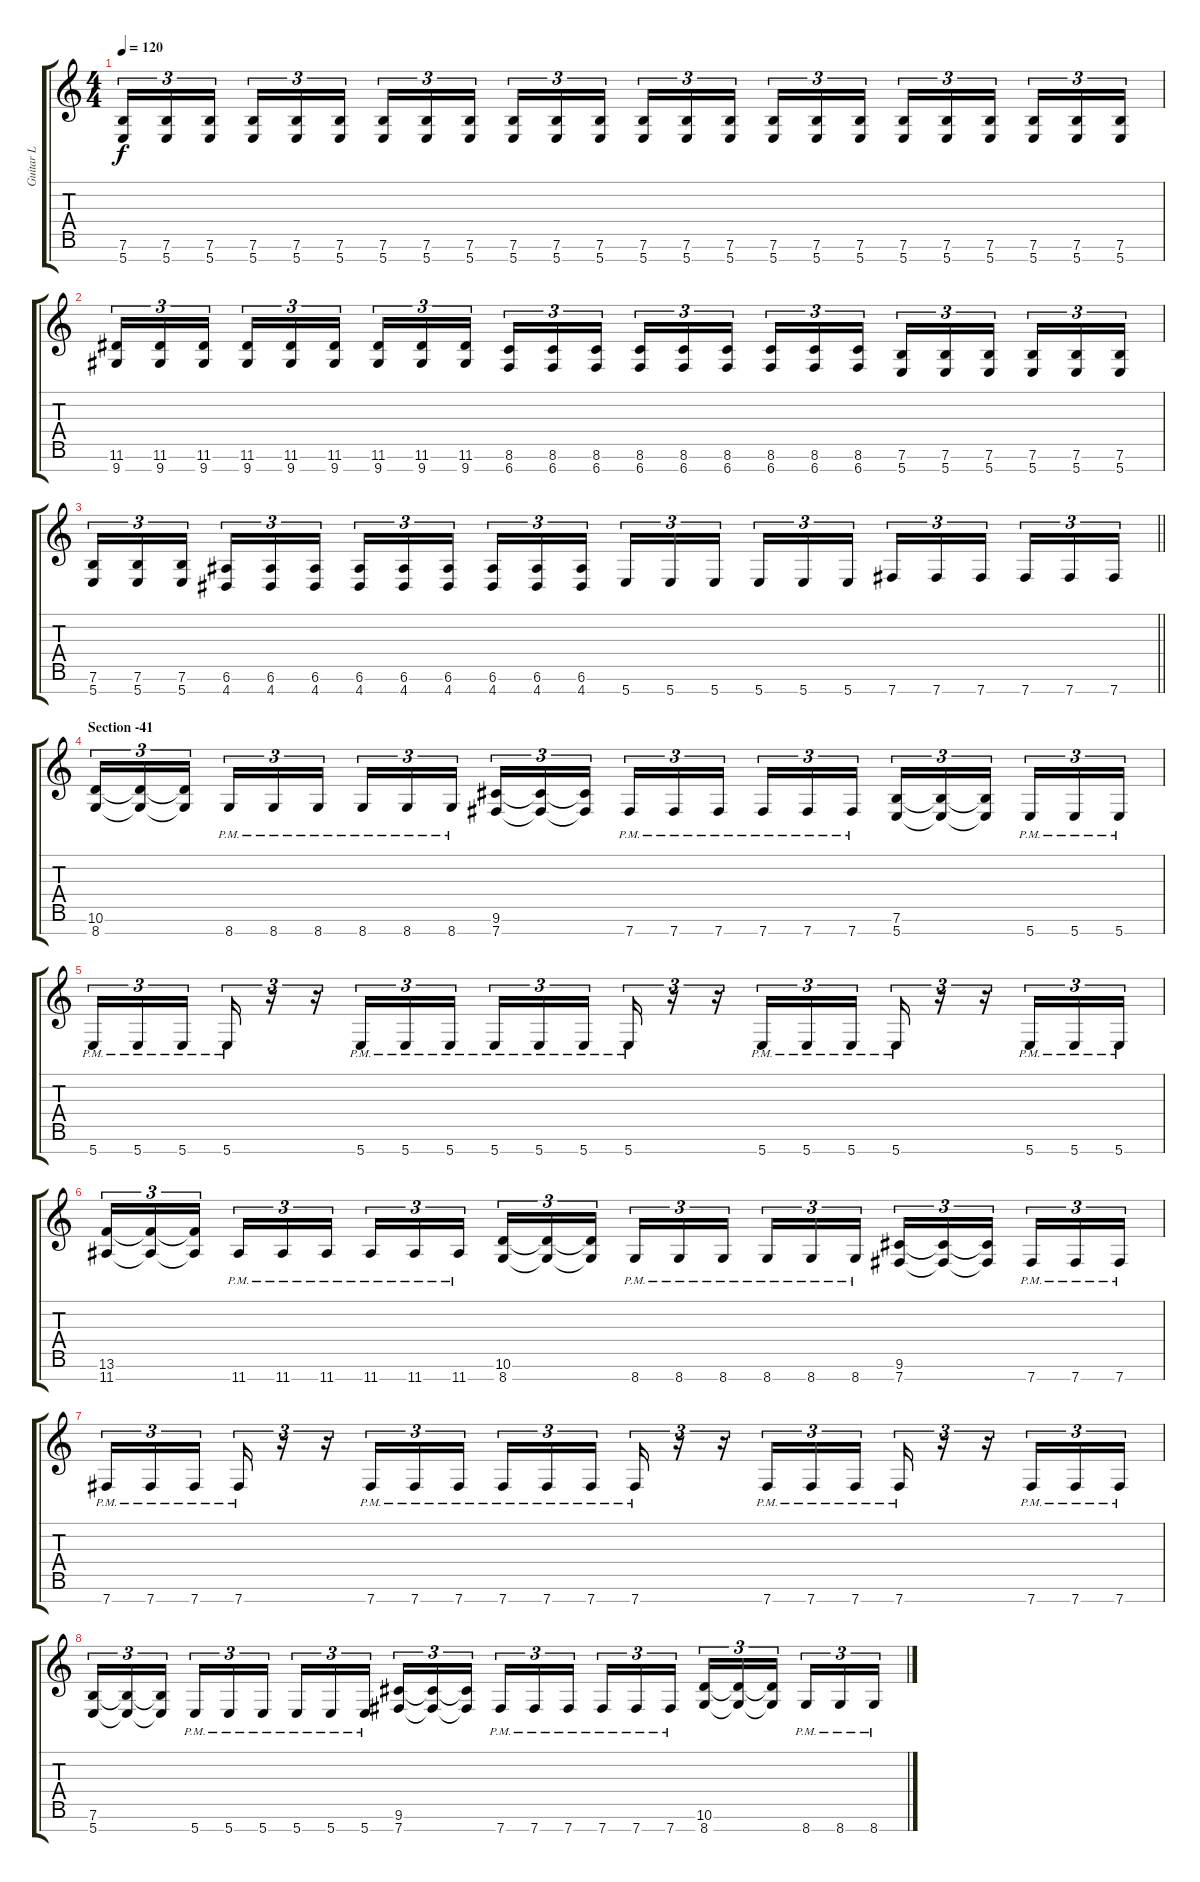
\track ("Guitar L" "Guitar L") {instrument distortionguitar}
\staff {score tabs}
\tuning (E4 B3 G3 D3 A2 E2 B1) {hide}
\ts (4 4)
\tempo 120
\clef g2
\ks c
(7.6 5.7).16{tu (3 2) dy f} (7.6 5.7).16{tu (3 2)} (7.6 5.7).16{tu (3 2) beam splitsecondary} (7.6 5.7).16{tu (3 2)} (7.6 5.7).16{tu (3 2)} (7.6 5.7).16{tu (3 2)} (7.6 5.7).16{tu (3 2)} (7.6 5.7).16{tu (3 2)} (7.6 5.7).16{tu (3 2) beam splitsecondary} (7.6 5.7).16{tu (3 2)} (7.6 5.7).16{tu (3 2)} (7.6 5.7).16{tu (3 2)} (7.6 5.7).16{tu (3 2)} (7.6 5.7).16{tu (3 2)} (7.6 5.7).16{tu (3 2) beam splitsecondary} (7.6 5.7).16{tu (3 2)} (7.6 5.7).16{tu (3 2)} (7.6 5.7).16{tu (3 2)} (7.6 5.7).16{tu (3 2)} (7.6 5.7).16{tu (3 2)} (7.6 5.7).16{tu (3 2) beam splitsecondary} (7.6 5.7).16{tu (3 2)} (7.6 5.7).16{tu (3 2)} (7.6 5.7).16{tu (3 2)} |
(11.6 9.7).16{tu (3 2)} (11.6 9.7).16{tu (3 2)} (11.6 9.7).16{tu (3 2) beam splitsecondary} (11.6 9.7).16{tu (3 2)} (11.6 9.7).16{tu (3 2)} (11.6 9.7).16{tu (3 2)} (11.6 9.7).16{tu (3 2)} (11.6 9.7).16{tu (3 2)} (11.6 9.7).16{tu (3 2) beam splitsecondary} (8.6 6.7).16{tu (3 2)} (8.6 6.7).16{tu (3 2)} (8.6 6.7).16{tu (3 2)} (8.6 6.7).16{tu (3 2)} (8.6 6.7).16{tu (3 2)} (8.6 6.7).16{tu (3 2) beam splitsecondary} (8.6 6.7).16{tu (3 2)} (8.6 6.7).16{tu (3 2)} (8.6 6.7).16{tu (3 2)} (7.6 5.7).16{tu (3 2)} (7.6 5.7).16{tu (3 2)} (7.6 5.7).16{tu (3 2) beam splitsecondary} (7.6 5.7).16{tu (3 2)} (7.6 5.7).16{tu (3 2)} (7.6 5.7).16{tu (3 2)} |
\barLineRight lightlight
(7.6 5.7).16{tu (3 2)} (7.6 5.7).16{tu (3 2)} (7.6 5.7).16{tu (3 2) beam splitsecondary} (6.6 4.7).16{tu (3 2)} (6.6 4.7).16{tu (3 2)} (6.6 4.7).16{tu (3 2)} (6.6 4.7).16{tu (3 2)} (6.6 4.7).16{tu (3 2)} (6.6 4.7).16{tu (3 2) beam splitsecondary} (6.6 4.7).16{tu (3 2)} (6.6 4.7).16{tu (3 2)} (6.6 4.7).16{tu (3 2)} 5.7.16{tu (3 2)} 5.7.16{tu (3 2)} 5.7.16{tu (3 2) beam splitsecondary} 5.7.16{tu (3 2)} 5.7.16{tu (3 2)} 5.7.16{tu (3 2)} 7.7.16{tu (3 2)} 7.7.16{tu (3 2)} 7.7.16{tu (3 2) beam splitsecondary} 7.7.16{tu (3 2)} 7.7.16{tu (3 2)} 7.7.16{tu (3 2)} |
\section ("" "Section -41")
(10.6 8.7).16{tu (3 2)} (10.6{t} 8.7{t}).16{tu (3 2)} (10.6{t} 8.7{t}).16{tu (3 2) beam splitsecondary} 8.7{pm}.16{tu (3 2)} 8.7{pm}.16{tu (3 2)} 8.7{pm}.16{tu (3 2)} 8.7{pm}.16{tu (3 2)} 8.7{pm}.16{tu (3 2)} 8.7{pm}.16{tu (3 2) beam splitsecondary} (9.6 7.7).16{tu (3 2)} (9.6{t} 7.7{t}).16{tu (3 2)} (9.6{t} 7.7{t}).16{tu (3 2)} 7.7{pm}.16{tu (3 2)} 7.7{pm}.16{tu (3 2)} 7.7{pm}.16{tu (3 2) beam splitsecondary} 7.7{pm}.16{tu (3 2)} 7.7{pm}.16{tu (3 2)} 7.7{pm}.16{tu (3 2)} (7.6 5.7).16{tu (3 2)} (7.6{t} 5.7{t}).16{tu (3 2)} (7.6{t} 5.7{t}).16{tu (3 2) beam splitsecondary} 5.7{pm}.16{tu (3 2)} 5.7{pm}.16{tu (3 2)} 5.7{pm}.16{tu (3 2)} |
5.7{pm}.16{tu (3 2)} 5.7{pm}.16{tu (3 2)} 5.7{pm}.16{tu (3 2) beam splitsecondary} 5.7{pm}.16{tu (3 2)} r.16{tu (3 2)} r.16{tu (3 2)} 5.7{pm}.16{tu (3 2)} 5.7{pm}.16{tu (3 2)} 5.7{pm}.16{tu (3 2) beam splitsecondary} 5.7{pm}.16{tu (3 2)} 5.7{pm}.16{tu (3 2)} 5.7{pm}.16{tu (3 2)} 5.7{pm}.16{tu (3 2)} r.16{tu (3 2)} r.16{tu (3 2)} 5.7{pm}.16{tu (3 2)} 5.7{pm}.16{tu (3 2)} 5.7{pm}.16{tu (3 2)} 5.7{pm}.16{tu (3 2)} r.16{tu (3 2)} r.16{tu (3 2)} 5.7{pm}.16{tu (3 2)} 5.7{pm}.16{tu (3 2)} 5.7{pm}.16{tu (3 2)} |
(13.6 11.7).16{tu (3 2)} (13.6{t} 11.7{t}).16{tu (3 2)} (13.6{t} 11.7{t}).16{tu (3 2) beam splitsecondary} 11.7{pm}.16{tu (3 2)} 11.7{pm}.16{tu (3 2)} 11.7{pm}.16{tu (3 2)} 11.7{pm}.16{tu (3 2)} 11.7{pm}.16{tu (3 2)} 11.7{pm}.16{tu (3 2) beam splitsecondary} (10.6 8.7).16{tu (3 2)} (10.6{t} 8.7{t}).16{tu (3 2)} (10.6{t} 8.7{t}).16{tu (3 2)} 8.7{pm}.16{tu (3 2)} 8.7{pm}.16{tu (3 2)} 8.7{pm}.16{tu (3 2) beam splitsecondary} 8.7{pm}.16{tu (3 2)} 8.7{pm}.16{tu (3 2)} 8.7{pm}.16{tu (3 2)} (9.6 7.7).16{tu (3 2)} (9.6{t} 7.7{t}).16{tu (3 2)} (9.6{t} 7.7{t}).16{tu (3 2) beam splitsecondary} 7.7{pm}.16{tu (3 2)} 7.7{pm}.16{tu (3 2)} 7.7{pm}.16{tu (3 2)} |
7.7{pm}.16{tu (3 2)} 7.7{pm}.16{tu (3 2)} 7.7{pm}.16{tu (3 2) beam splitsecondary} 7.7{pm}.16{tu (3 2)} r.16{tu (3 2)} r.16{tu (3 2)} 7.7{pm}.16{tu (3 2)} 7.7{pm}.16{tu (3 2)} 7.7{pm}.16{tu (3 2) beam splitsecondary} 7.7{pm}.16{tu (3 2)} 7.7{pm}.16{tu (3 2)} 7.7{pm}.16{tu (3 2)} 7.7{pm}.16{tu (3 2)} r.16{tu (3 2)} r.16{tu (3 2)} 7.7{pm}.16{tu (3 2)} 7.7{pm}.16{tu (3 2)} 7.7{pm}.16{tu (3 2)} 7.7{pm}.16{tu (3 2)} r.16{tu (3 2)} r.16{tu (3 2)} 7.7{pm}.16{tu (3 2)} 7.7{pm}.16{tu (3 2)} 7.7{pm}.16{tu (3 2)} |
(7.6 5.7).16{tu (3 2)} (7.6{t} 5.7{t}).16{tu (3 2)} (7.6{t} 5.7{t}).16{tu (3 2) beam splitsecondary} 5.7{pm}.16{tu (3 2)} 5.7{pm}.16{tu (3 2)} 5.7{pm}.16{tu (3 2)} 5.7{pm}.16{tu (3 2)} 5.7{pm}.16{tu (3 2)} 5.7{pm}.16{tu (3 2) beam splitsecondary} (9.6 7.7).16{tu (3 2)} (9.6{t} 7.7{t}).16{tu (3 2)} (9.6{t} 7.7{t}).16{tu (3 2)} 7.7{pm}.16{tu (3 2)} 7.7{pm}.16{tu (3 2)} 7.7{pm}.16{tu (3 2) beam splitsecondary} 7.7{pm}.16{tu (3 2)} 7.7{pm}.16{tu (3 2)} 7.7{pm}.16{tu (3 2)} (10.6 8.7).16{tu (3 2)} (10.6{t} 8.7{t}).16{tu (3 2)} (10.6{t} 8.7{t}).16{tu (3 2) beam splitsecondary} 8.7{pm}.16{tu (3 2)} 8.7{pm}.16{tu (3 2)} 8.7{pm}.16{tu (3 2)}
